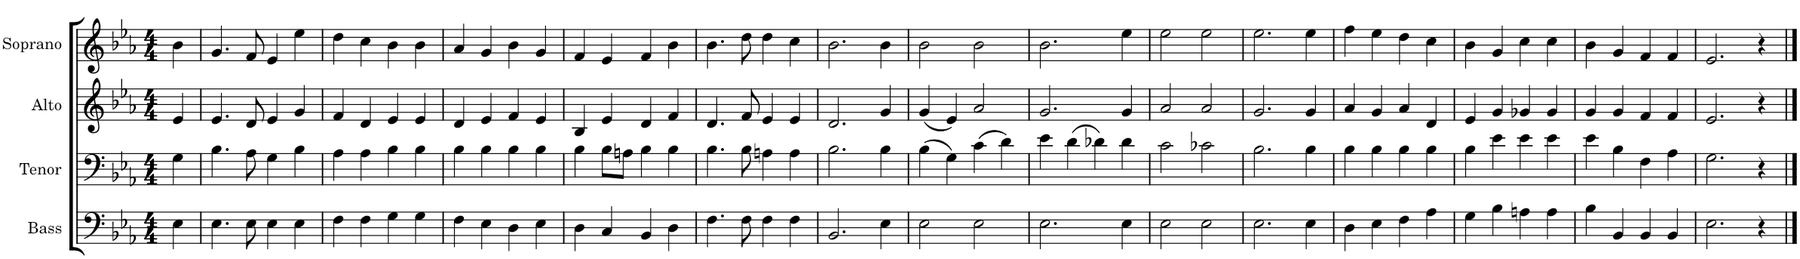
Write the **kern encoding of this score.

**kern	**kern	**kern	**kern
*part4	*part3	*part2	*part1
*staff4	*staff3	*staff2	*staff1
*I"Bass	*I"Tenor	*I"Alto	*I"Soprano
*I'B.	*I'T.	*I'A.	*I'S.
*clefF4	*clefF4	*clefG2	*clefG2
*k[b-e-a-]	*k[b-e-a-]	*k[b-e-a-]	*k[b-e-a-]
*M4/4	*M4/4	*M4/4	*M4/4
=	=	=	=
4E-\	4G\	4e-/	4b-\
=1	=1	=1	=1
4.E-\	4.B-\	4.e-/	4.g/
8E-\	8A-\	8d/	8f/
4E-\	4G\	4e-/	4e-/
4E-\	4B-\	4g/	4ee-\
=2	=2	=2	=2
4F\	4A-\	4f/	4dd\
4F\	4A-\	4d/	4cc\
4G\	4B-\	4e-/	4b-\
4G\	4B-\	4e-/	4b-\
=3	=3	=3	=3
4F\	4B-\	4d/	4a-/
4E-\	4B-\	4e-/	4g/
4D\	4B-\	4f/	4b-\
4E-\	4B-\	4e-/	4g/
=4	=4	=4	=4
4D\	4B-\	4B-/	4f/
4C/	8B-\L	4e-/	4e-/
.	8An\J	.	.
4BB-/	4B-\	4d/	4f/
4D\	4B-\	4f/	4b-\
=5	=5	=5	=5
4.F\	4.B-\	4.d/	4.b-\
8F\	8B-\	8f/	8dd\
4F\	4An\	4e-/	4dd\
4F\	4A\	4e-/	4cc\
=6	=6	=6	=6
2.BB-/	2.B-\	2.d/	2.b-\
4E-\	4B-\	4g/	4b-\
=7	=7	=7	=7
2E-\	(4B-\	(4g/	2b-\
.	4G\)	4e-/)	.
2E-\	(4c\	2a-/	2b-\
.	4d\)	.	.
=8	=8	=8	=8
2.E-\	4e-\	2.g/	2.b-\
.	(4d\	.	.
.	4d-X\)	.	.
4E-\	4d-\	4g/	4ee-\
=9	=9	=9	=9
2E-\	2c\	2a-/	2ee-\
2E-\	2c-X\	2a-/	2ee-\
=10	=10	=10	=10
2.E-\	2.B-\	2.g/	2.ee-\
4E-\	4B-\	4g/	4ee-\
=11	=11	=11	=11
4D\	4B-\	4a-/	4ff\
4E-\	4B-\	4g/	4ee-\
4F\	4B-\	4a-/	4dd\
4A-\	4B-\	4d/	4cc\
=12	=12	=12	=12
4G\	4B-\	4e-/	4b-\
4B-\	4e-\	4g/	4g/
4An\	4e-\	4g-X/	4cc\
4A\	4e-\	4g-/	4cc\
=13	=13	=13	=13
4B-\	4e-\	4g/	4b-\
4BB-/	4B-\	4g/	4g/
4BB-/	4F\	4f/	4f/
4BB-/	4A-\	4f/	4f/
=14	=14	=14	=14
2.E-\	2.G\	2.e-/	2.e-/
4r	4r	4r	4r
==	==	==	==
*-	*-	*-	*-
